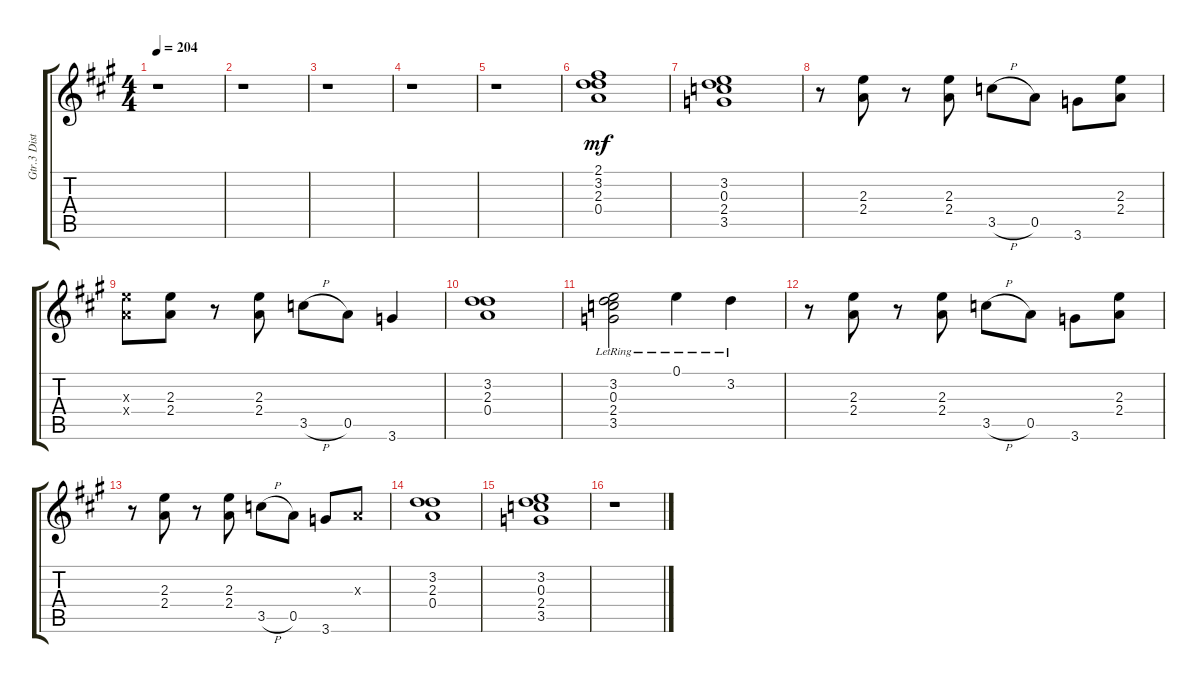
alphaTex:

\track ("Gtr.3 Distortion" "Gtr.3 Dist") {instrument distortionguitar}
\staff {score tabs}
\tuning (E4 B3 G3 D4 A3 E3) {hide}
\ts (4 4)
\tempo 204
\clef g2
\ks a
r.1{dy mf} |
r.1 |
r.1 |
r.1 |
r.1 |
(2.1 3.2 2.3 0.4).1 |
(3.2 0.3 2.4 3.5).1 |
r.8 (2.3 2.4).8 r.8 (2.3 2.4).8 3.5{h}.8 0.5.8 3.6.8 (2.3 2.4).8 |
(2.3{x} 2.4{x}).8 (2.3 2.4).8 r.8 (2.3 2.4).8 3.5{h}.8 0.5.8 3.6.4 |
(3.2 2.3 0.4).1 |
(3.2{lr} 0.3{lr} 2.4{lr} 3.5{lr}).2 0.1{lr}.4 3.2{lr}.4 |
r.8 (2.3 2.4).8 r.8 (2.3 2.4).8 3.5{h}.8 0.5.8 3.6.8 (2.3 2.4).8 |
r.8 (2.3 2.4).8 r.8 (2.3 2.4).8 3.5{h}.8 0.5.8 3.6.8 2.3{x}.8 |
(3.2 2.3 0.4).1 |
(3.2 0.3 2.4 3.5).1 |
r.1
